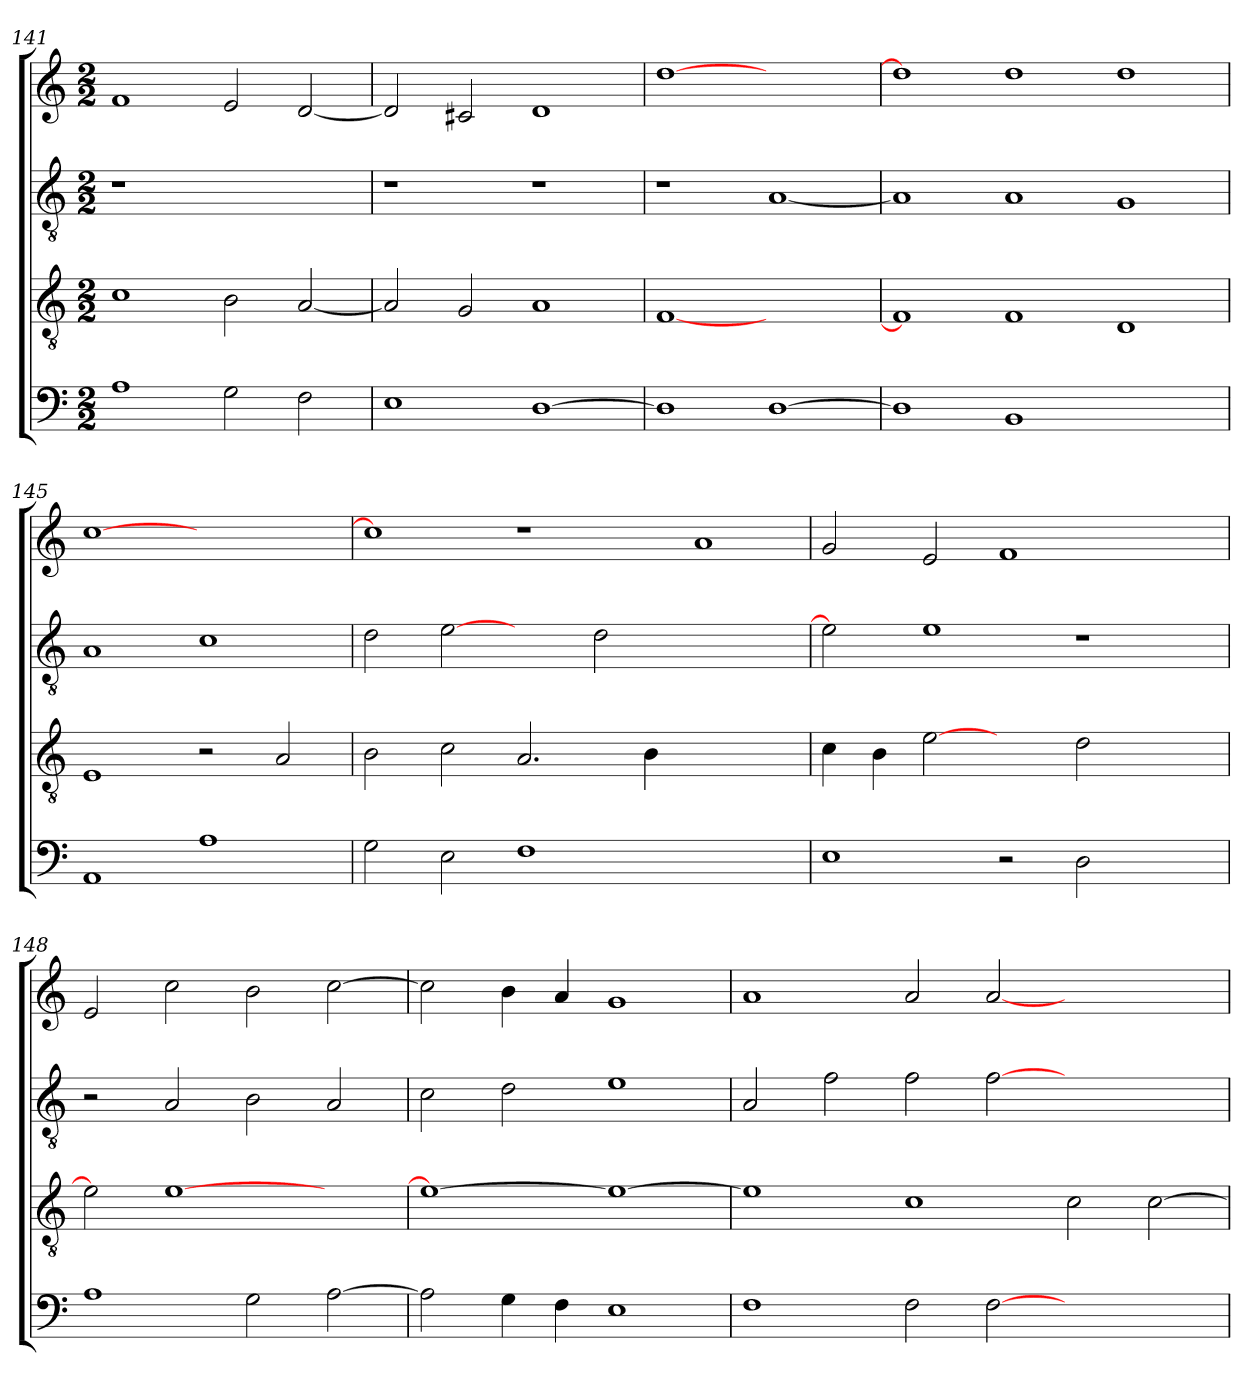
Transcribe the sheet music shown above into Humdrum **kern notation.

**kern	**kern	**kern	**kern
*part4	*part3	*part2	*part1
*staff4	*staff3	*staff2	*staff1
*clefF4	*clefGv2	*clefGv2	*clefG2
*k[]	*k[]	*k[]	*k[]
*M2/2	*M2/2	*M2/2	*M2/2
=141	=141	=141	=141
1A	1c	1r	1f
2G\	2B\	1ryy	2e/
2F\	[2A/	.	[2d/
=142	=142	=142	=142
1E	2A/]	1r	2d/]
.	2G/	.	2c#X/
[1D	1A	1r	1d
=143	=143	=143	=143
1D]	[1F	1r	[1dd
[1D	1ryy	[1A	1ryy
=144	=144	=144	=144
1D]	1F]	1A]	1dd]
1BB	1F	1A	1dd
1ryy	1D	1G	1dd
=145	=145	=145	=145
1AA	1E	1A	[1cc
1A	2r	1c	1ryy
.	2A/	.	.
=146	=146	=146	=146
2G\	2B\	2d\	1cc]
2E\	2c\	[2e	.
1F	2.A/	2ryy	1r
.	.	2d\	.
.	4B\	.	.
1ryy	1ryy	1ryy	1a
=147	=147	=147	=147
1E	4c\	2e]	2g/
.	4B\	.	.
.	[2e	1e	2e/
2r	2ryy	.	1f
2D\	2d\	1r	.
2ryy	2ryy	.	2ryy
=148	=148	=148	=148
1A	2e]	2r	2e/
.	[1e	2A/	2cc\
2G\	.	2B\	2b\
[2A\	2ryy	2A/	[2cc\
=149	=149	=149	=149
2A\]	1e_	2c\	2cc\]
4G\	.	2d\	4b\
4F\	.	.	4a/
1E	1e_	1e	1g
=150	=150	=150	=150
1F	1e]	2A/	1a
.	.	2f\	.
2F\	1c	2f\	2a/
[2F\	.	[2f\	[2a/
1ryy	2c\	1ryy	1ryy
.	[2c\	.	.
=	=	=	=
*-	*-	*-	*-
